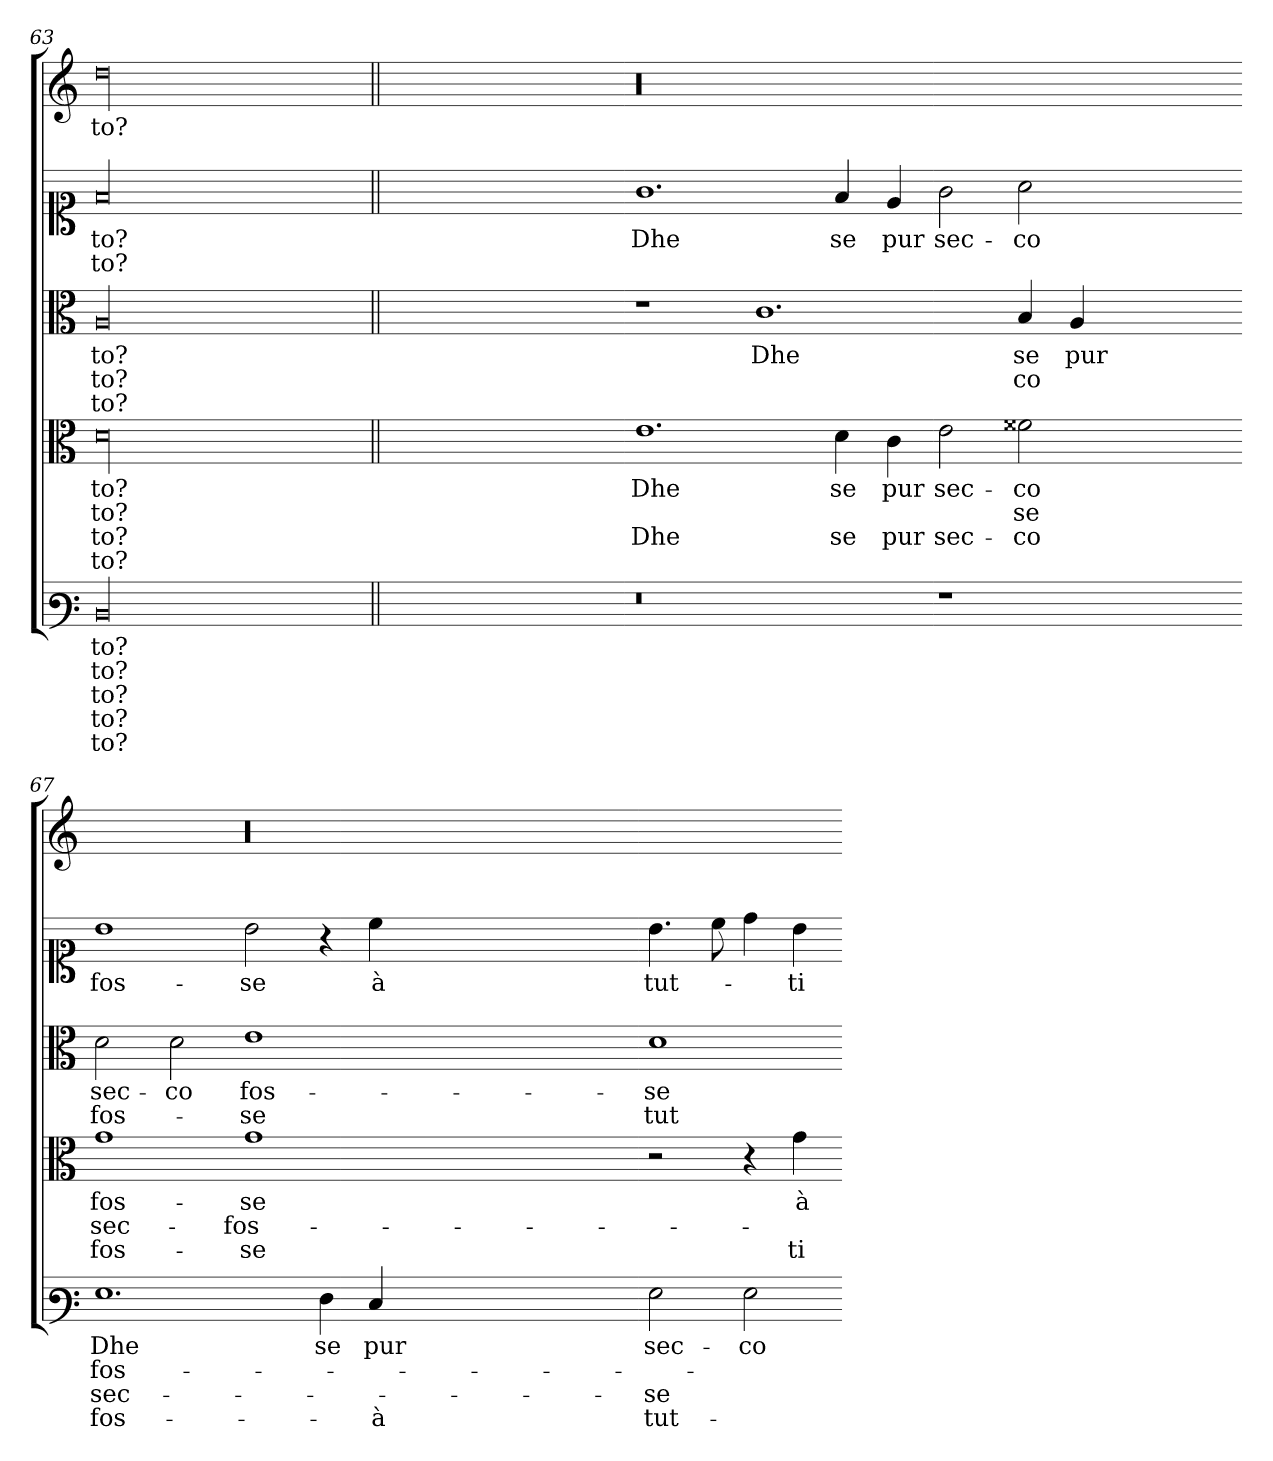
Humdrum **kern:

**kern	**text	**text	**text	**text	**text	**kern	**text	**text	**text	**text	**kern	**text	**text	**text	**kern	**text	**text	**kern	**text
*part5	*part5	*part5	*part5	*part5	*part5	*part4	*part4	*part4	*part4	*part4	*part3	*part3	*part3	*part3	*part2	*part2	*part2	*part1	*part1
*staff5	*staff5	*staff5	*staff5	*staff5	*staff5	*staff4	*staff4	*staff4	*staff4	*staff4	*staff3	*staff3	*staff3	*staff3	*staff2	*staff2	*staff2	*staff1	*staff1
*clefF3	*	*	*	*	*	*clefC3	*	*	*	*	*clefC3	*	*	*	*clefC1	*	*	*clefG2	*
*k[]	*	*	*	*	*	*k[]	*	*	*	*	*k[]	*	*	*	*k[]	*	*	*k[]	*
=63	=63	=63	=63	=63	=63	=63	=63	=63	=63	=63	=63	=63	=63	=63	=63	=63	=63	=63	=63
00D/	to?	to?	to?	to?	to?	00d	to?	to?	to?	to?	00A	to?	to?	to?	00f	to?	to?	00dd	to?
=||	=||	=||	=||	=||	=||	=||	=||	=||	=||	=||	=||	=||	=||	=||	=||	=||	=||	=||	=||
1ryy	.	.	.	.	.	1ryy	.	.	.	.	1ryy	.	.	.	1ryy	.	.	1ryy	.
1ryy	.	.	.	.	.	1ryy	.	.	.	.	1ryy	.	.	.	1ryy	.	.	1ryy	.
=-	=-	=-	=-	=-	=-	=-	=-	=-	=-	=-	=-	=-	=-	=-	=-	=-	=-	=-	=-
0r	.	.	.	.	.	1.e	Dhe	.	Dhe	.	1r	.	.	.	1.g	Dhe	.	00r	.
.	.	.	.	.	.	.	.	.	.	.	1.c	Dhe	.	.	.	.	.	.	.
.	.	.	.	.	.	4d	se	.	se	.	.	.	.	.	4f	se	.	.	.
.	.	.	.	.	.	4c	pur	.	pur	.	.	.	.	.	4e	pur	.	.	.
1r	.	.	.	.	.	2e	sec-	.	sec-	.	.	.	.	.	2g	sec-	.	.	.
.	.	.	.	.	.	2f##X	co	se	co	.	4B	se	co	.	2a	co	.	.	.
.	.	.	.	.	.	.	.	.	.	.	4A	pur	.	.	.	.	.	.	.
1ryy	.	.	.	.	.	1ryy	.	.	.	.	1ryy	.	.	.	1ryy	.	.	.	.
=67-	=67-	=67-	=67-	=67-	=67-	=67-	=67-	=67-	=67-	=67-	=67-	=67-	=67-	=67-	=67-	=67-	=67-	=67-	=67-
1.G	Dhe	fos-	sec-	fos-	.	1g	fos-	sec-	fos-	.	2d	sec-	fos-	.	1b	fos-	.	1ryy	.
.	.	.	.	.	.	.	.	.	.	.	2d	co	.	.	.	.	.	.	.
.	.	.	.	.	.	1g	se	fos-	se	.	1e	fos-	se	.	2b	se	.	00r	.
4F	se	.	.	.	.	.	.	.	.	.	.	.	.	.	4r	.	.	.	.
4E	pur	.	.	à	.	.	.	.	.	.	.	.	.	.	4cc	à	.	.	.
0.ryy	.	.	.	.	.	0.ryy	.	.	.	.	0.ryy	.	.	.	0.ryy	.	.	.	.
=69-	=69-	=69-	=69-	=69-	=69-	=69-	=69-	=69-	=69-	=69-	=69-	=69-	=69-	=69-	=69-	=69-	=69-	=69-	=69-
2G	sec-	.	se	tut-	.	2r	.	.	.	.	1d	se	tut-	.	4.b	tut-	.	1ryy	.
.	.	.	.	.	.	.	.	.	.	.	.	.	.	.	8cc	.	.	.	.
2G	co	.	.	.	.	4r	.	.	.	.	.	.	.	.	4dd	.	.	.	.
.	.	.	.	.	.	4g	à	.	ti	.	.	.	.	.	4b	ti	.	.	.
=-	=-	=-	=-	=-	=-	=-	=-	=-	=-	=-	=-	=-	=-	=-	=-	=-	=-	=-	=-
*-	*-	*-	*-	*-	*-	*-	*-	*-	*-	*-	*-	*-	*-	*-	*-	*-	*-	*-	*-
